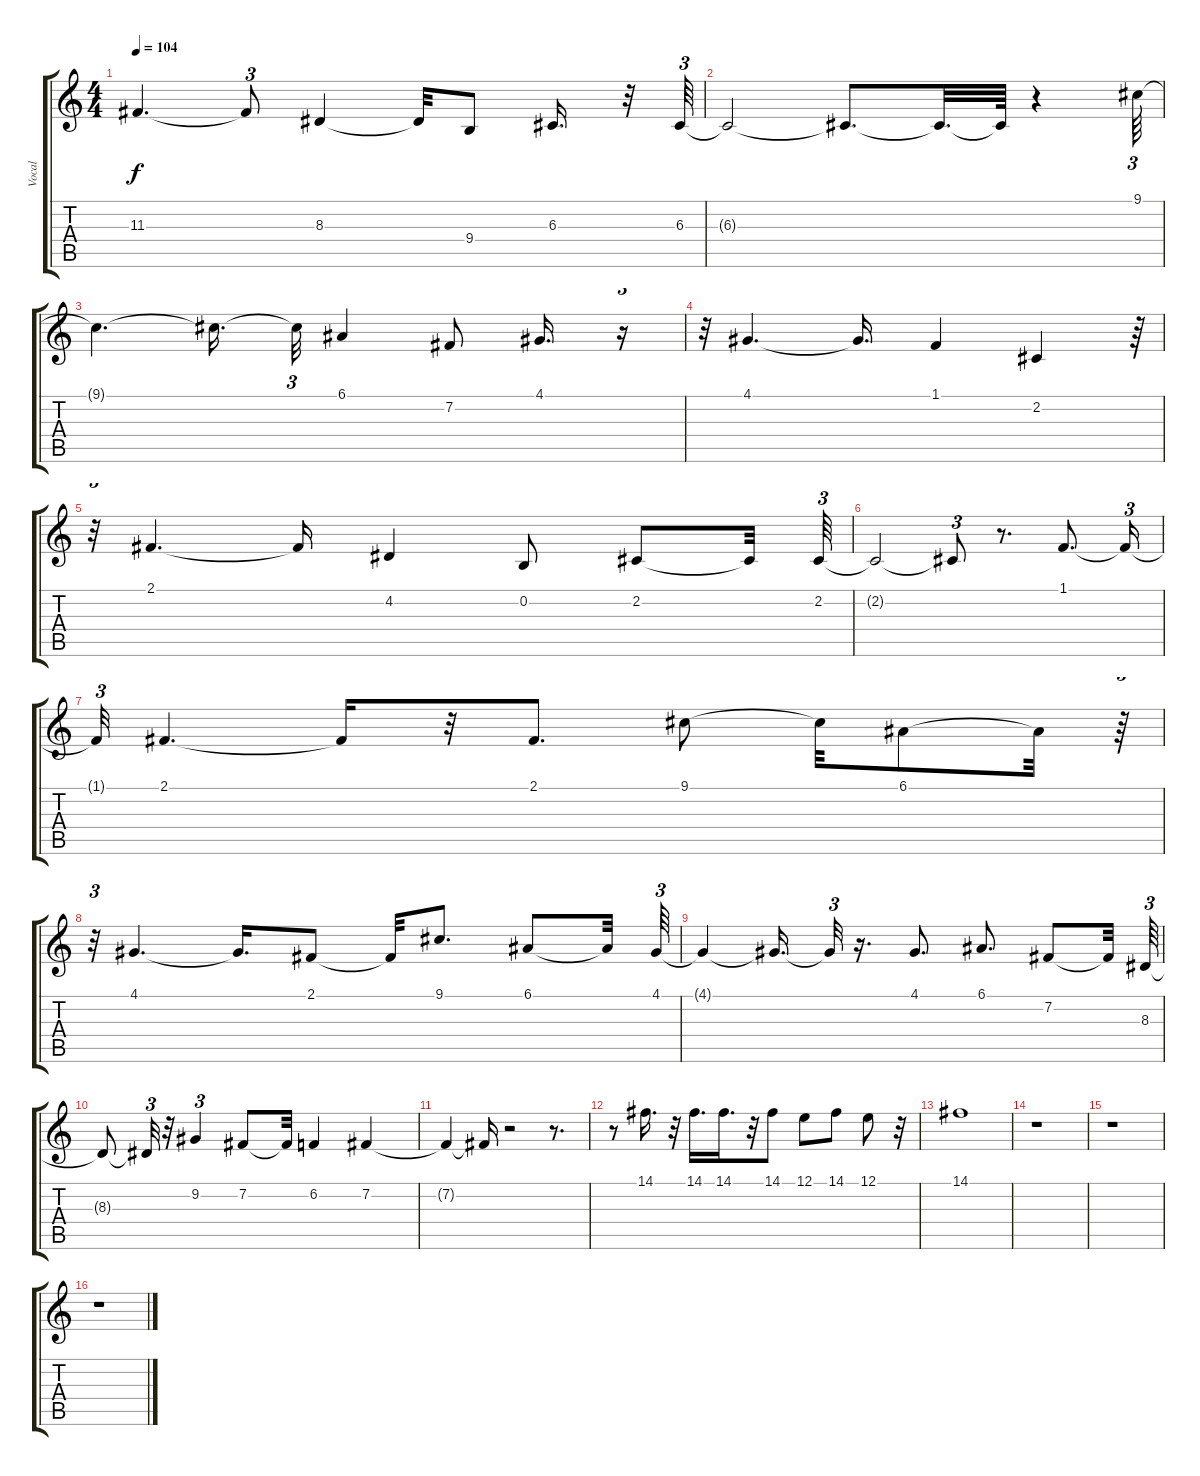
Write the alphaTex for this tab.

\track ("Vocal" "Vocal") {instrument oboe}
\staff {score tabs}
\tuning (E4 B3 G3 D3 A2 E2) {hide}
\ts (4 4)
\tempo 104
\clef g2
\ks c
11.3{t}.4{d dy f} 11.3{t}.8{tu (3 2)} 8.3.4 8.3{t}.32 9.4.8 6.3.16{d} r.32 6.3.64{tu (3 2)} |
6.3{t}.2 6.3{t}.8{d} 6.3{t}.32{d} 6.3{t}.64 r.4 9.1.64{tu (3 2)} |
9.1{t}.4{d} 9.1{t}.16{d} 9.1{t}.32{tu (3 2)} 6.1.4 7.2.8 4.1.16{d} r.16{tu (3 2)} |
r.32{tu (3 2)} 4.1.4{d} 4.1{t}.16{d} 1.1.4 2.2.4 r.64{tu (3 2)} |
r.32{tu (3 2)} 2.1.4{d} 2.1{t}.16 4.2.4 0.2.8 2.2.8 2.2{t}.32 2.2.64{tu (3 2)} |
2.2{t}.2 2.2{t}.8{tu (3 2)} r.8{d} 1.1.8{d} 1.1{t}.16{tu (3 2)} |
1.1{t}.32{tu (3 2)} 2.1.4{d} 2.1{t}.16 r.32 2.1.8{d} 9.1.8 9.1{t}.32 6.1.8 6.1{t}.32 r.64{tu (3 2)} |
r.32{tu (3 2)} 4.1.4{d} 4.1{t}.16{d} 2.1.8 2.1{t}.32 9.1.8{d} 6.1.8 6.1{t}.32 4.1.64{tu (3 2)} |
4.1{t}.4 4.1{t}.16{d} 4.1{t}.32{tu (3 2)} r.16{d} 4.1.8{d} 6.1.8{d} 7.2.8 7.2{t}.32 8.3.64{tu (3 2)} |
8.3{t}.8 8.3{t}.32{tu (3 2)} r.32 9.2.4{tu (3 2)} 7.2.8 7.2{t}.32 6.2.4 7.2.4 |
7.2{t}.4 7.2{t}.16 r.2 r.8{d} |
r.8 14.1.16{d} r.32 14.1.16{d} 14.1.16{d} r.32 14.1.8 12.1.8 14.1.8 12.1.8 r.32 |
14.1.1 |
r.1 |
r.1 |
r.1
